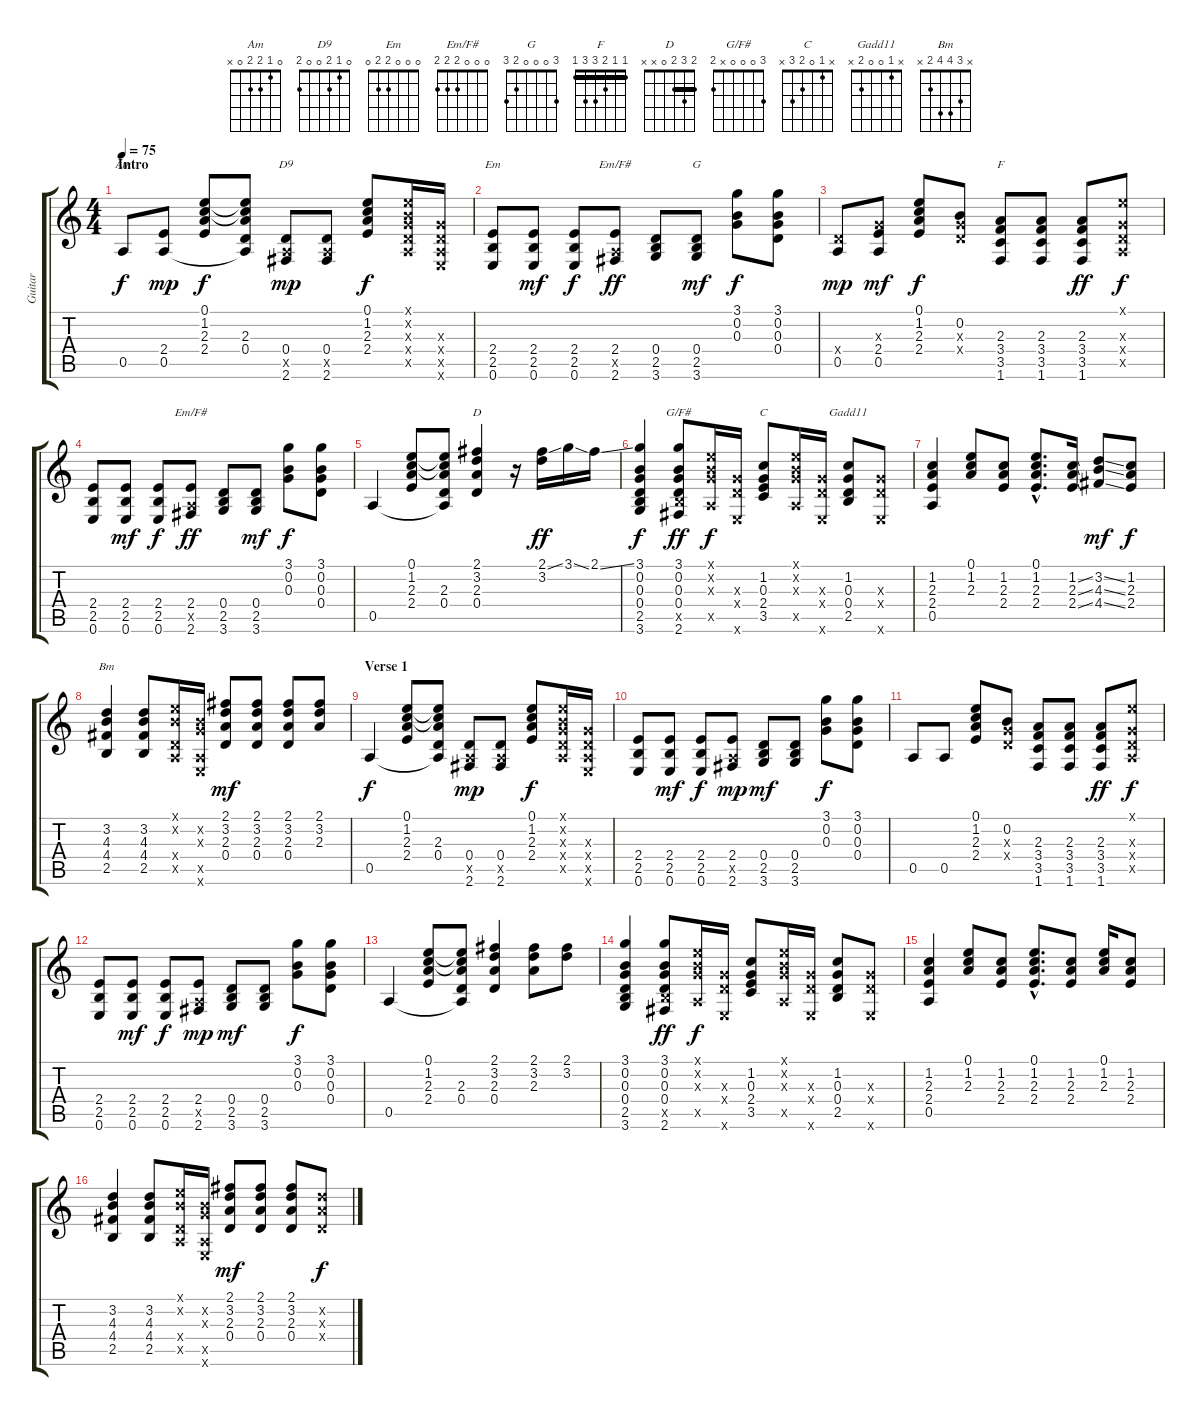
\track ("Guitar" "Guitar") {instrument acousticguitarsteel}
\staff {score tabs}
\tuning (E4 B3 G3 D3 A2 E2) {hide}
\chord ("Am" 0 1 2 2 0 x)
\chord ("D9" 0 1 2 0 0 2)
\chord ("Em" 0 0 0 2 2 0)
\chord ("Em/F#" 0 0 0 2 x 2)
\chord ("G" 3 0 0 0 2 3)
\chord ("F" 1 1 2 3 3 1) {barre 1}
\chord ("Em/F#" 0 0 0 2 2 2)
\chord ("D" 2 3 2 0 x x) {barre 2}
\chord ("G/F#" 3 0 0 0 x 2)
\chord ("C" x 1 0 2 3 x)
\chord ("Gadd11" x 1 0 0 2 x)
\chord ("Bm" x 3 4 4 2 x)
\ts (4 4)
\section ("" "Intro")
\tempo 75
\clef g2
\ks c
0.5.8{ch "Am" dy f instrument acousticguitarsteel} (2.4 0.5).8{dy mp} (0.1 1.2 2.3 2.4).8{dy f} (0.1{t} 1.2{t} 2.3 0.4 0.5{t}).8 (0.4 0.5{x} 2.6).8{ch "D9" dy mp} (0.4 0.5{x} 2.6).8 (0.1 1.2 2.3 2.4).8{dy f} (0.1{x} 0.2{x} 0.3{x} 0.4{x} 0.5{x}).16 (0.3{x} 0.4{x} 0.5{x} 0.6{x}).16 |
(2.4 2.5 0.6).8{ch "Em"} (2.4 2.5 0.6).8{dy mf} (2.4 2.5 0.6).8{dy f} (2.4 0.5{x} 2.6).8{ch "Em/F#" dy ff} (0.4 2.5 3.6).8 (0.4 2.5 3.6).8{ch "G" dy mf} (3.1 0.2 0.3).8{dy f} (3.1 0.2 0.3 0.4).8 |
(0.4{x} 0.5).8{dy mp} (0.3{x} 2.4 0.5).8{dy mf} (0.1 1.2 2.3 2.4).8{dy f} (0.2 0.3{x} 0.4{x}).8 (2.3 3.4 3.5 1.6).8{ch "F"} (2.3 3.4 3.5 1.6).8 (2.3 3.4 3.5 1.6).8{dy ff} (0.1{x} 0.3{x} 0.4{x} 0.5{x}).8{dy f} |
(2.4 2.5 0.6).8 (2.4 2.5 0.6).8{dy mf} (2.4 2.5 0.6).8{dy f} (2.4 0.5{x} 2.6).8{ch "Em/F#" dy ff} (0.4 2.5 3.6).8 (0.4 2.5 3.6).8{dy mf} (3.1 0.2 0.3).8{dy f} (3.1 0.2 0.3 0.4).8 |
0.5.4 (0.1 1.2 2.3 2.4).8 (0.1{t} 1.2{t} 2.3 0.4 0.5{t}).8 (2.1 3.2 2.3 0.4).4{ch "D"} r.16 (2.1{ss} 3.2).16{dy ff} 3.1{ss}.16 2.1{ss}.16 |
(3.1 0.2 0.3 0.4 2.5 3.6).4{dy f} (3.1 0.2 0.3 0.4 2.5{x} 2.6).8{ch "G/F#" dy ff} (0.1{x} 0.2{x} 0.3{x} 0.5{x}).16{dy f} (0.3{x} 0.4{x} 0.6{x}).16 (1.2 0.3 2.4 3.5).8{ch "C"} (0.1{x} 0.2{x} 0.3{x} 0.5{x}).16 (0.3{x} 0.4{x} 0.6{x}).16 (1.2 0.3 0.4 2.5).8{ch "Gadd11"} (0.3{x} 0.4{x} 0.6{x}).8 |
(1.2 2.3 2.4 0.5).4 (0.1 1.2 2.3).8 (1.2 2.3 2.4).8 (0.1{hac} 1.2{hac} 2.3{hac} 2.4{hac}).8{d} (1.2{ss} 2.3{ss} 2.4{ss}).16 (3.2{ss} 4.3{ss} 4.4{ss}).8{dy mf} (1.2 2.3 2.4).8{dy f} |
(3.2 4.3 4.4 2.5).4{ch "Bm"} (3.2 4.3 4.4 2.5).8 (0.1{x} 0.2{x} 0.4{x} 0.5{x}).16 (0.2{x} 0.3{x} 0.5{x} 0.6{x}).16 (2.1 3.2 2.3 0.4).8{dy mf} (2.1 3.2 2.3 0.4).8 (2.1 3.2 2.3 0.4).8 (2.1 3.2 2.3).8 |
\section ("" "Verse 1")
0.5.4{dy f} (0.1 1.2 2.3 2.4).8 (0.1{t} 1.2{t} 2.3 0.4 0.5{t}).8 (0.4 0.5{x} 2.6).8{dy mp} (0.4 0.5{x} 2.6).8 (0.1 1.2 2.3 2.4).8{dy f} (0.1{x} 0.2{x} 0.3{x} 0.4{x} 0.5{x}).16 (0.3{x} 0.4{x} 0.5{x} 0.6{x}).16 |
(2.4 2.5 0.6).8 (2.4 2.5 0.6).8{dy mf} (2.4 2.5 0.6).8{dy f} (2.4 0.5{x} 2.6).8{dy mp} (0.4 2.5 3.6).8{dy mf} (0.4 2.5 3.6).8 (3.1 0.2 0.3).8{dy f} (3.1 0.2 0.3 0.4).8 |
0.5.8 0.5.8 (0.1 1.2 2.3 2.4).8 (0.2 0.3{x} 0.4{x}).8 (2.3 3.4 3.5 1.6).8 (2.3 3.4 3.5 1.6).8 (2.3 3.4 3.5 1.6).8{dy ff} (0.1{x} 0.3{x} 0.4{x} 0.5{x}).8{dy f} |
(2.4 2.5 0.6).8 (2.4 2.5 0.6).8{dy mf} (2.4 2.5 0.6).8{dy f} (2.4 0.5{x} 2.6).8{dy mp} (0.4 2.5 3.6).8{dy mf} (0.4 2.5 3.6).8 (3.1 0.2 0.3).8{dy f} (3.1 0.2 0.3 0.4).8 |
0.5.4 (0.1 1.2 2.3 2.4).8 (0.1{t} 1.2{t} 2.3 0.4 0.5{t}).8 (2.1 3.2 2.3 0.4).4 (2.1 3.2 2.3).8 (2.1 3.2).8 |
(3.1 0.2 0.3 0.4 2.5 3.6).4 (3.1 0.2 0.3 0.4 2.5{x} 2.6).8{dy ff} (0.1{x} 0.2{x} 0.3{x} 0.5{x}).16{dy f} (0.3{x} 0.4{x} 0.6{x}).16 (1.2 0.3 2.4 3.5).8 (0.1{x} 0.2{x} 0.3{x} 0.5{x}).16 (0.3{x} 0.4{x} 0.6{x}).16 (1.2 0.3 0.4 2.5).8 (0.3{x} 0.4{x} 0.6{x}).8 |
(1.2 2.3 2.4 0.5).4 (0.1 1.2 2.3).8 (1.2 2.3 2.4).8 (0.1{hac} 1.2{hac} 2.3{hac} 2.4{hac}).8{d} (1.2 2.3 2.4).8 (0.1 1.2 2.3).16 (1.2 2.3 2.4).8 |
(3.2 4.3 4.4 2.5).4 (3.2 4.3 4.4 2.5).8 (0.1{x} 0.2{x} 0.4{x} 0.5{x}).16 (0.2{x} 0.3{x} 0.5{x} 0.6{x}).16 (2.1 3.2 2.3 0.4).8{dy mf} (2.1 3.2 2.3 0.4).8 (2.1 3.2 2.3 0.4).8 (3.2{x} 2.3{x} 0.4{x}).8{dy f}
